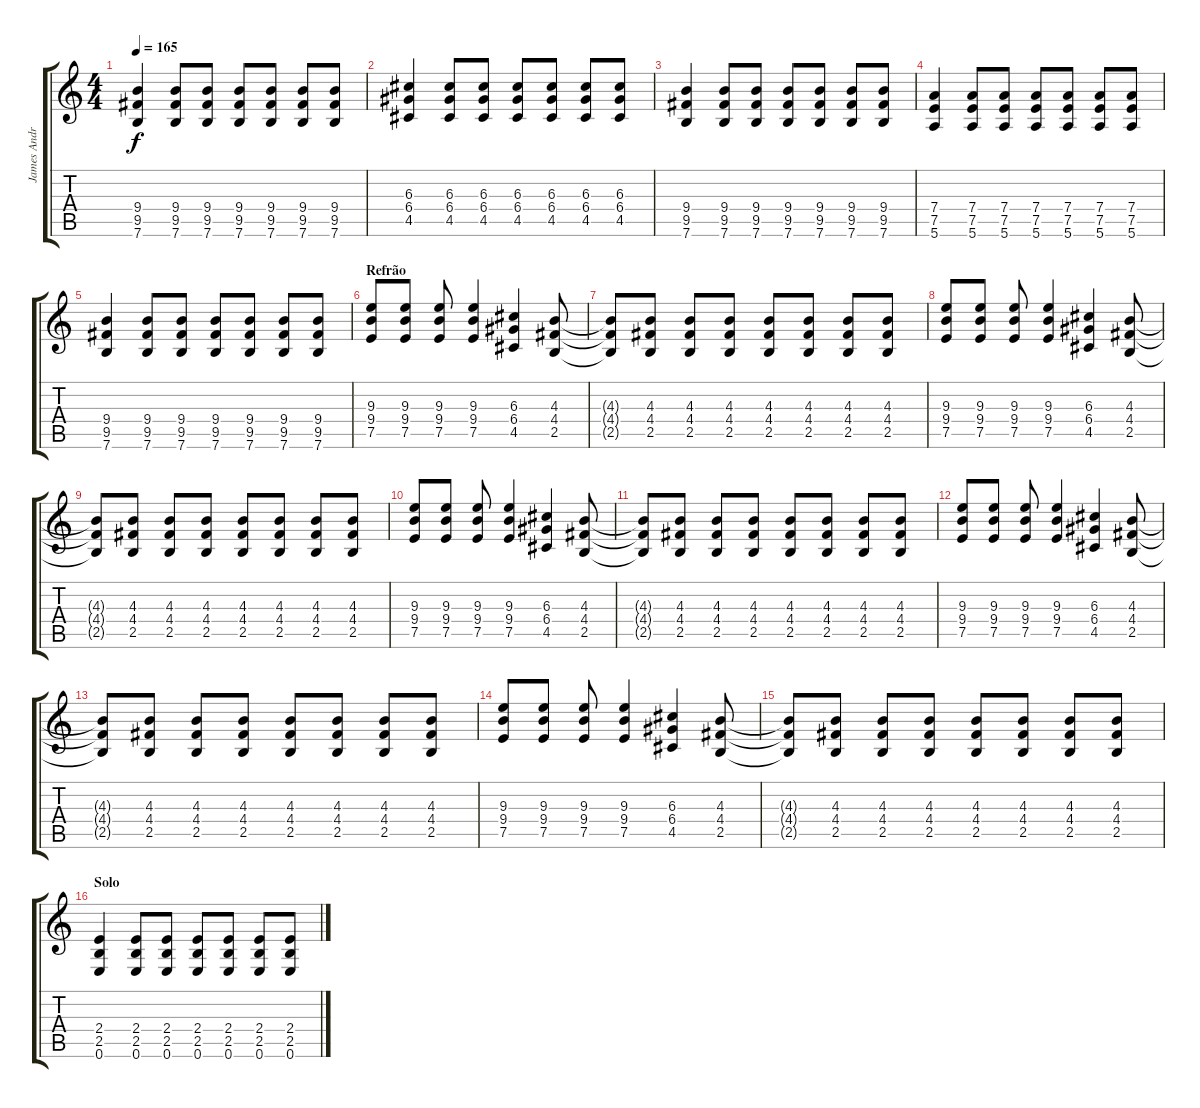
\track ("James Andrew [Base]" "James Andr") {instrument distortionguitar}
\staff {score tabs}
\tuning (E4 B3 G3 D3 A2 E2) {hide}
\ts (4 4)
\tempo 165
\clef g2
\ks c
(9.4 9.5 7.6).4{dy f} (9.4 9.5 7.6).8 (9.4 9.5 7.6).8 (9.4 9.5 7.6).8 (9.4 9.5 7.6).8 (9.4 9.5 7.6).8 (9.4 9.5 7.6).8 |
(6.3 6.4 4.5).4 (6.3 6.4 4.5).8 (6.3 6.4 4.5).8 (6.3 6.4 4.5).8 (6.3 6.4 4.5).8 (6.3 6.4 4.5).8 (6.3 6.4 4.5).8 |
(9.4 9.5 7.6).4 (9.4 9.5 7.6).8 (9.4 9.5 7.6).8 (9.4 9.5 7.6).8 (9.4 9.5 7.6).8 (9.4 9.5 7.6).8 (9.4 9.5 7.6).8 |
(7.4 7.5 5.6).4 (7.4 7.5 5.6).8 (7.4 7.5 5.6).8 (7.4 7.5 5.6).8 (7.4 7.5 5.6).8 (7.4 7.5 5.6).8 (7.4 7.5 5.6).8 |
(9.4 9.5 7.6).4 (9.4 9.5 7.6).8 (9.4 9.5 7.6).8 (9.4 9.5 7.6).8 (9.4 9.5 7.6).8 (9.4 9.5 7.6).8 (9.4 9.5 7.6).8 |
\section ("" "Refrão")
(9.3 9.4 7.5).8 (9.3 9.4 7.5).8 (9.3 9.4 7.5).8 (9.3 9.4 7.5).4 (6.3 6.4 4.5).4 (4.3 4.4 2.5).8 |
(4.3{t} 4.4{t} 2.5{t}).8 (4.3 4.4 2.5).8 (4.3 4.4 2.5).8 (4.3 4.4 2.5).8 (4.3 4.4 2.5).8 (4.3 4.4 2.5).8 (4.3 4.4 2.5).8 (4.3 4.4 2.5).8 |
(9.3 9.4 7.5).8 (9.3 9.4 7.5).8 (9.3 9.4 7.5).8 (9.3 9.4 7.5).4 (6.3 6.4 4.5).4 (4.3 4.4 2.5).8 |
(4.3{t} 4.4{t} 2.5{t}).8 (4.3 4.4 2.5).8 (4.3 4.4 2.5).8 (4.3 4.4 2.5).8 (4.3 4.4 2.5).8 (4.3 4.4 2.5).8 (4.3 4.4 2.5).8 (4.3 4.4 2.5).8 |
(9.3 9.4 7.5).8 (9.3 9.4 7.5).8 (9.3 9.4 7.5).8 (9.3 9.4 7.5).4 (6.3 6.4 4.5).4 (4.3 4.4 2.5).8 |
(4.3{t} 4.4{t} 2.5{t}).8 (4.3 4.4 2.5).8 (4.3 4.4 2.5).8 (4.3 4.4 2.5).8 (4.3 4.4 2.5).8 (4.3 4.4 2.5).8 (4.3 4.4 2.5).8 (4.3 4.4 2.5).8 |
(9.3 9.4 7.5).8 (9.3 9.4 7.5).8 (9.3 9.4 7.5).8 (9.3 9.4 7.5).4 (6.3 6.4 4.5).4 (4.3 4.4 2.5).8 |
(4.3{t} 4.4{t} 2.5{t}).8 (4.3 4.4 2.5).8 (4.3 4.4 2.5).8 (4.3 4.4 2.5).8 (4.3 4.4 2.5).8 (4.3 4.4 2.5).8 (4.3 4.4 2.5).8 (4.3 4.4 2.5).8 |
(9.3 9.4 7.5).8 (9.3 9.4 7.5).8 (9.3 9.4 7.5).8 (9.3 9.4 7.5).4 (6.3 6.4 4.5).4 (4.3 4.4 2.5).8 |
(4.3{t} 4.4{t} 2.5{t}).8 (4.3 4.4 2.5).8 (4.3 4.4 2.5).8 (4.3 4.4 2.5).8 (4.3 4.4 2.5).8 (4.3 4.4 2.5).8 (4.3 4.4 2.5).8 (4.3 4.4 2.5).8 |
\section ("" "Solo")
(2.4 2.5 0.6).4 (2.4 2.5 0.6).8 (2.4 2.5 0.6).8 (2.4 2.5 0.6).8 (2.4 2.5 0.6).8 (2.4 2.5 0.6).8 (2.4 2.5 0.6).8
